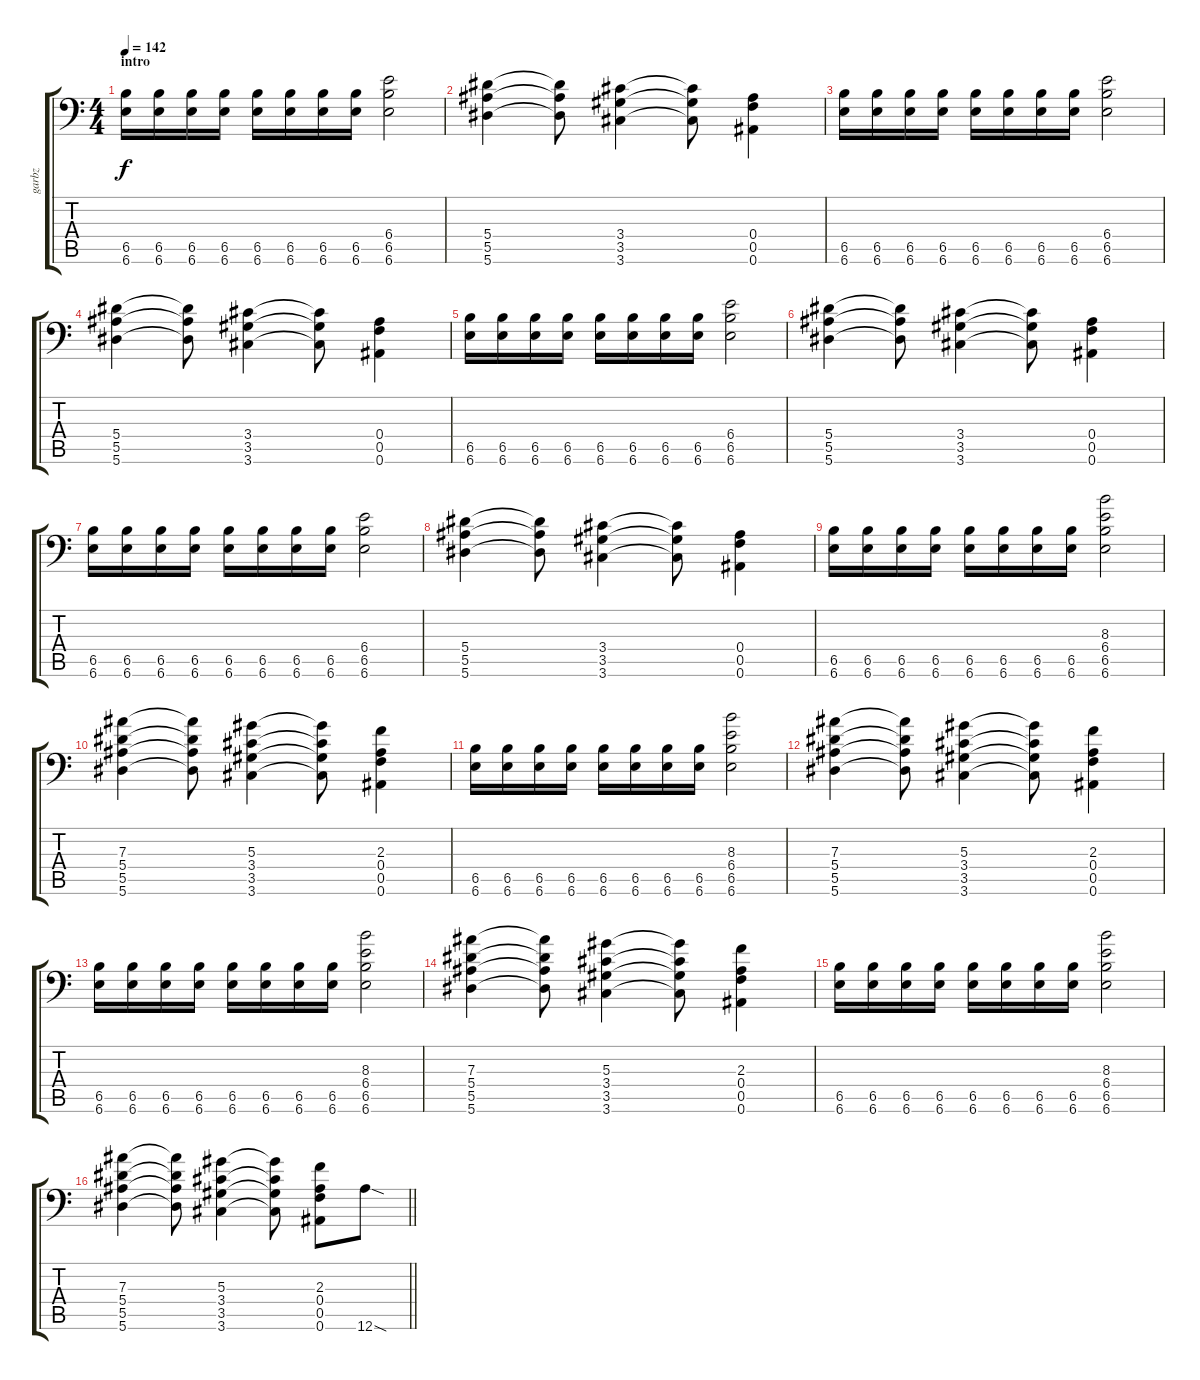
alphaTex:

\track ("garbz" "garbz") {instrument distortionguitar}
\staff {score tabs}
\tuning (C4 G3 Eb3 Bb2 F2 Bb1) {hide}
\ts (4 4)
\section ("" "intro")
\tempo 142
\clef f4
\ks c
(6.5 6.6).16{dy f instrument distortionguitar} (6.5 6.6).16 (6.5 6.6).16 (6.5 6.6).16 (6.5 6.6).16 (6.5 6.6).16 (6.5 6.6).16 (6.5 6.6).16 (6.4 6.5 6.6).2 |
(5.4 5.5 5.6).4 (5.4{t} 5.5{t} 5.6{t}).8 (3.4 3.5 3.6).4 (3.4{t} 3.5{t} 3.6{t}).8 (0.4 0.5 0.6).4 |
(6.5 6.6).16 (6.5 6.6).16 (6.5 6.6).16 (6.5 6.6).16 (6.5 6.6).16 (6.5 6.6).16 (6.5 6.6).16 (6.5 6.6).16 (6.4 6.5 6.6).2 |
(5.4 5.5 5.6).4 (5.4{t} 5.5{t} 5.6{t}).8 (3.4 3.5 3.6).4 (3.4{t} 3.5{t} 3.6{t}).8 (0.4 0.5 0.6).4 |
(6.5 6.6).16 (6.5 6.6).16 (6.5 6.6).16 (6.5 6.6).16 (6.5 6.6).16 (6.5 6.6).16 (6.5 6.6).16 (6.5 6.6).16 (6.4 6.5 6.6).2 |
(5.4 5.5 5.6).4 (5.4{t} 5.5{t} 5.6{t}).8 (3.4 3.5 3.6).4 (3.4{t} 3.5{t} 3.6{t}).8 (0.4 0.5 0.6).4 |
(6.5 6.6).16 (6.5 6.6).16 (6.5 6.6).16 (6.5 6.6).16 (6.5 6.6).16 (6.5 6.6).16 (6.5 6.6).16 (6.5 6.6).16 (6.4 6.5 6.6).2 |
(5.4 5.5 5.6).4 (5.4{t} 5.5{t} 5.6{t}).8 (3.4 3.5 3.6).4 (3.4{t} 3.5{t} 3.6{t}).8 (0.4 0.5 0.6).4 |
(6.5 6.6).16 (6.5 6.6).16 (6.5 6.6).16 (6.5 6.6).16 (6.5 6.6).16 (6.5 6.6).16 (6.5 6.6).16 (6.5 6.6).16 (8.3 6.4 6.5 6.6).2 |
(7.3 5.4 5.5 5.6).4 (7.3{t} 5.4{t} 5.5{t} 5.6{t}).8 (5.3 3.4 3.5 3.6).4 (5.3{t} 3.4{t} 3.5{t} 3.6{t}).8 (2.3 0.4 0.5 0.6).4 |
(6.5 6.6).16 (6.5 6.6).16 (6.5 6.6).16 (6.5 6.6).16 (6.5 6.6).16 (6.5 6.6).16 (6.5 6.6).16 (6.5 6.6).16 (8.3 6.4 6.5 6.6).2 |
(7.3 5.4 5.5 5.6).4 (7.3{t} 5.4{t} 5.5{t} 5.6{t}).8 (5.3 3.4 3.5 3.6).4 (5.3{t} 3.4{t} 3.5{t} 3.6{t}).8 (2.3 0.4 0.5 0.6).4 |
(6.5 6.6).16 (6.5 6.6).16 (6.5 6.6).16 (6.5 6.6).16 (6.5 6.6).16 (6.5 6.6).16 (6.5 6.6).16 (6.5 6.6).16 (8.3 6.4 6.5 6.6).2 |
(7.3 5.4 5.5 5.6).4 (7.3{t} 5.4{t} 5.5{t} 5.6{t}).8 (5.3 3.4 3.5 3.6).4 (5.3{t} 3.4{t} 3.5{t} 3.6{t}).8 (2.3 0.4 0.5 0.6).4 |
(6.5 6.6).16 (6.5 6.6).16 (6.5 6.6).16 (6.5 6.6).16 (6.5 6.6).16 (6.5 6.6).16 (6.5 6.6).16 (6.5 6.6).16 (8.3 6.4 6.5 6.6).2 |
\barLineRight lightlight
(7.3 5.4 5.5 5.6).4 (7.3{t} 5.4{t} 5.5{t} 5.6{t}).8 (5.3 3.4 3.5 3.6).4 (5.3{t} 3.4{t} 3.5{t} 3.6{t}).8 (2.3 0.4 0.5 0.6).8 12.6{sod}.8
